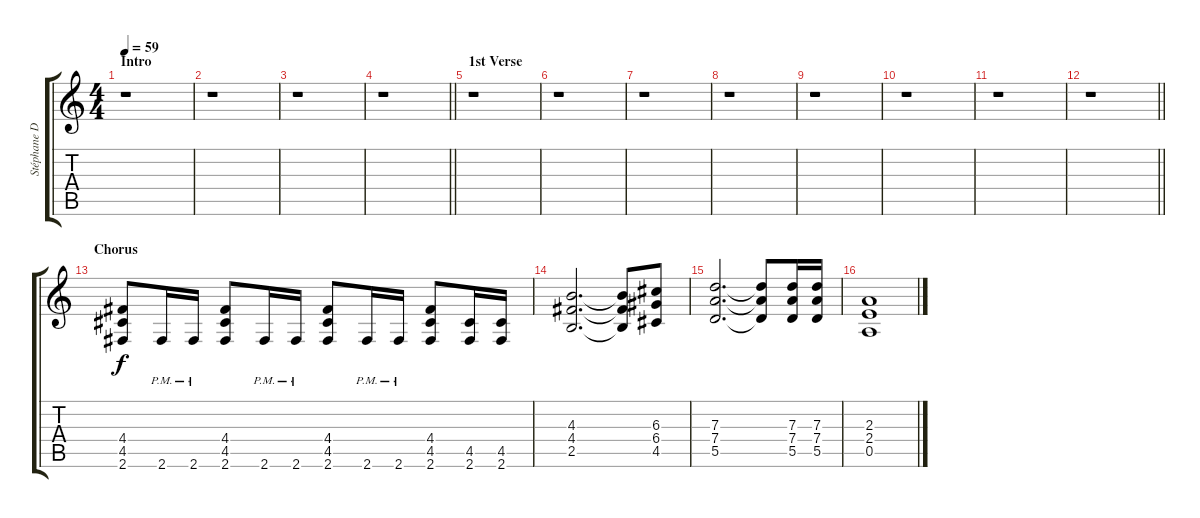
\track ("Stéphane Dumont" "Stéphane D") {instrument overdrivenguitar}
\staff {score tabs}
\tuning (E4 B3 G3 D3 A2 E2) {hide}
\ts (4 4)
\section ("" "Intro")
\tempo 59
\clef g2
\ks c
r.1{dy f instrument overdrivenguitar} |
r.1 |
r.1 |
\barLineRight lightlight
r.1 |
\section ("" "1st Verse")
r.1 |
r.1 |
r.1 |
r.1 |
r.1 |
r.1 |
r.1 |
\barLineRight lightlight
r.1 |
\section ("" "Chorus")
(4.4 4.5 2.6).8 2.6{pm}.16 2.6{pm}.16 (4.4 4.5 2.6).8 2.6{pm}.16 2.6{pm}.16 (4.4 4.5 2.6).8 2.6{pm}.16 2.6{pm}.16 (4.4 4.5 2.6).8 (4.5 2.6).16 (4.5 2.6).16 |
(4.3 4.4 2.5).2{d} (4.3{t} 4.4{t} 2.5{t}).8 (6.3 6.4 4.5).8 |
(7.3 7.4 5.5).2{d} (7.3{t} 7.4{t} 5.5{t}).8 (7.3 7.4 5.5).16 (7.3 7.4 5.5).16 |
(2.3 2.4 0.5).1
